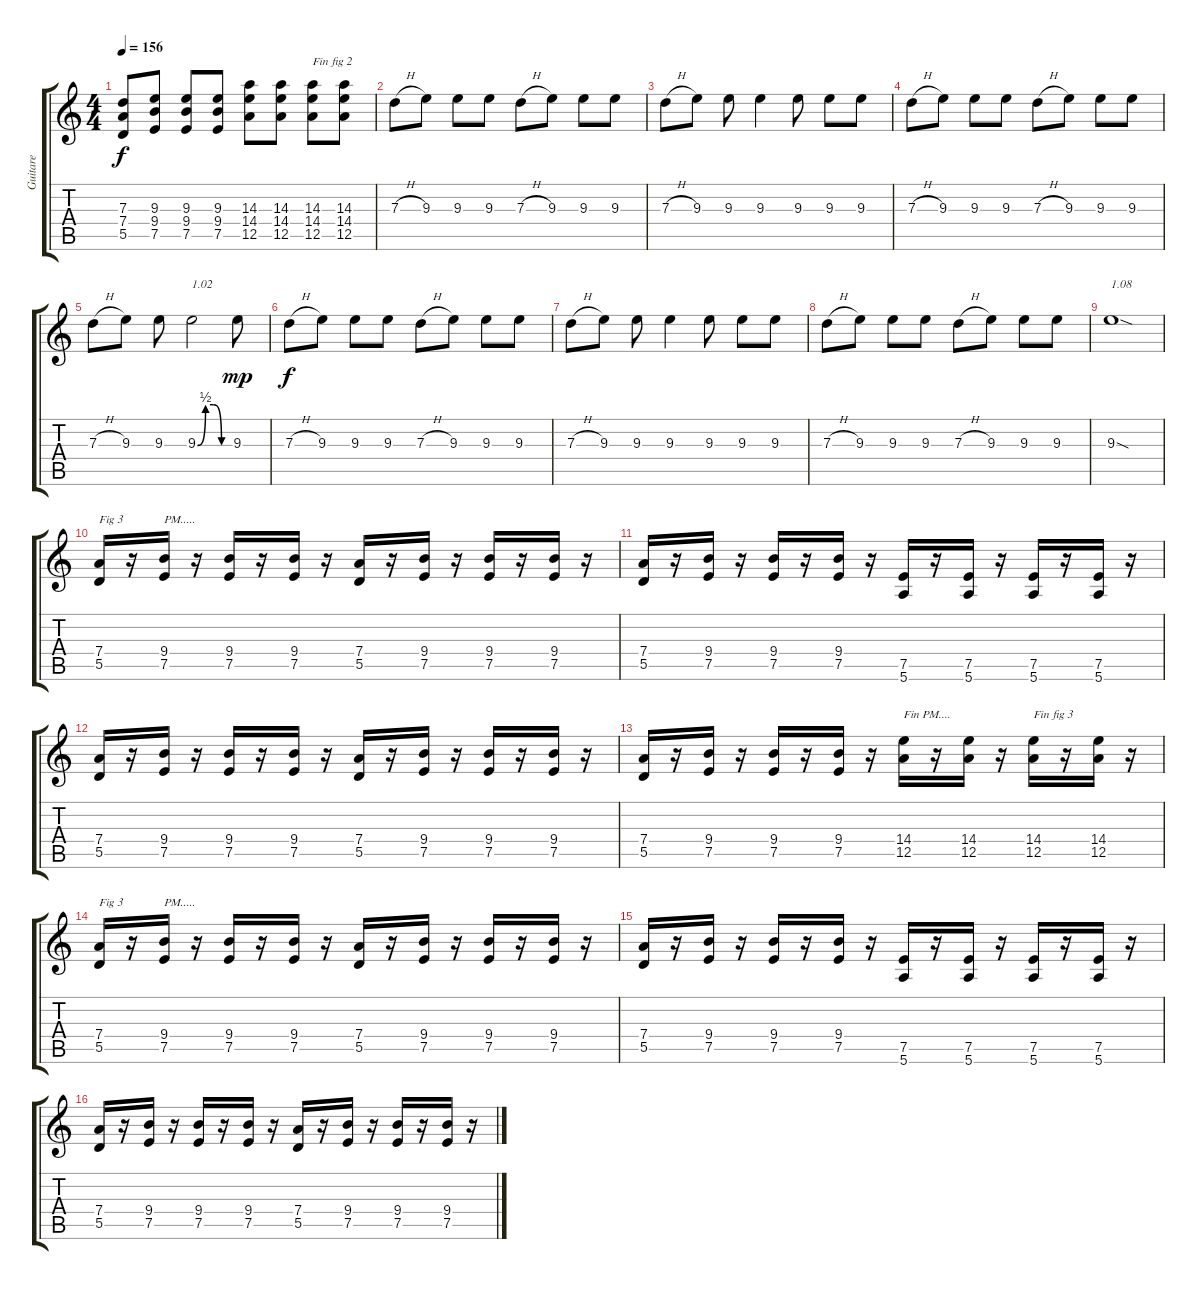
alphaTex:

\track ("Guitare " "Guitare ") {instrument distortionguitar}
\staff {score tabs}
\tuning (E4 B3 G3 D3 A2 E2) {hide}
\ts (4 4)
\tempo 156
\clef g2
\ks c
(7.3 7.4 5.5).8{dy f} (9.3 9.4 7.5).8 (9.3 9.4 7.5).8 (9.3 9.4 7.5).8 (14.3 14.4 12.5).8 (14.3 14.4 12.5).8 (14.3 14.4 12.5).8{txt "Fin fig 2"} (14.3 14.4 12.5).8 |
7.3{h}.8 9.3.8 9.3.8 9.3.8 7.3{h}.8 9.3.8 9.3.8 9.3.8 |
7.3{h}.8 9.3.8 9.3.8 9.3.4 9.3.8 9.3.8 9.3.8 |
7.3{h}.8 9.3.8 9.3.8 9.3.8 7.3{h}.8 9.3.8 9.3.8 9.3.8 |
7.3{h}.8 9.3.8 9.3.8 9.3{be (custom 0 0 15 2 30 2 45 0 60 0)}.2{txt "1.02"} 9.3.8{dy mp} |
7.3{h}.8{dy f} 9.3.8 9.3.8 9.3.8 7.3{h}.8 9.3.8 9.3.8 9.3.8 |
7.3{h}.8 9.3.8 9.3.8 9.3.4 9.3.8 9.3.8 9.3.8 |
7.3{h}.8 9.3.8 9.3.8 9.3.8 7.3{h}.8 9.3.8 9.3.8 9.3.8 |
9.3{sod}.1{txt "1.08"} |
(7.4 5.5).16{txt "Fig 3"} r.16 (9.4 7.5).16{txt "PM....."} r.16 (9.4 7.5).16 r.16 (9.4 7.5).16 r.16 (7.4 5.5).16 r.16 (9.4 7.5).16 r.16 (9.4 7.5).16 r.16 (9.4 7.5).16 r.16 |
(7.4 5.5).16 r.16 (9.4 7.5).16 r.16 (9.4 7.5).16 r.16 (9.4 7.5).16 r.16 (7.5 5.6).16 r.16 (7.5 5.6).16 r.16 (7.5 5.6).16 r.16 (7.5 5.6).16 r.16 |
(7.4 5.5).16 r.16 (9.4 7.5).16 r.16 (9.4 7.5).16 r.16 (9.4 7.5).16 r.16 (7.4 5.5).16 r.16 (9.4 7.5).16 r.16 (9.4 7.5).16 r.16 (9.4 7.5).16 r.16 |
(7.4 5.5).16 r.16 (9.4 7.5).16 r.16 (9.4 7.5).16 r.16 (9.4 7.5).16 r.16 (14.4 12.5).16{txt "Fin PM...."} r.16 (14.4 12.5).16 r.16 (14.4 12.5).16{txt "Fin fig 3"} r.16 (14.4 12.5).16 r.16 |
(7.4 5.5).16{txt "Fig 3"} r.16 (9.4 7.5).16{txt "PM....."} r.16 (9.4 7.5).16 r.16 (9.4 7.5).16 r.16 (7.4 5.5).16 r.16 (9.4 7.5).16 r.16 (9.4 7.5).16 r.16 (9.4 7.5).16 r.16 |
(7.4 5.5).16 r.16 (9.4 7.5).16 r.16 (9.4 7.5).16 r.16 (9.4 7.5).16 r.16 (7.5 5.6).16 r.16 (7.5 5.6).16 r.16 (7.5 5.6).16 r.16 (7.5 5.6).16 r.16 |
(7.4 5.5).16 r.16 (9.4 7.5).16 r.16 (9.4 7.5).16 r.16 (9.4 7.5).16 r.16 (7.4 5.5).16 r.16 (9.4 7.5).16 r.16 (9.4 7.5).16 r.16 (9.4 7.5).16 r.16
